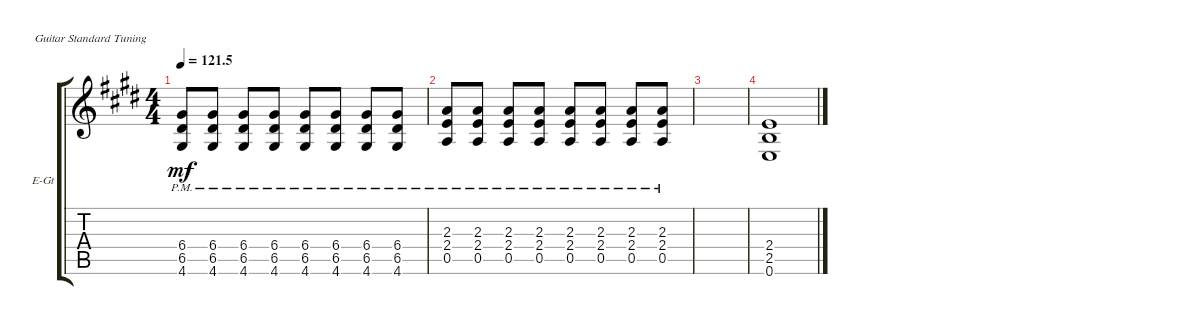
\defaultSystemsLayout 4
\bracketExtendMode groupsimilarinstruments
\firstSystemTrackNameOrientation horizontal
\otherSystemsTrackNameOrientation horizontal
\track ("Electric Guitar" "E-Gt") {instrument electricguitarclean}
\staff {score tabs}
\tuning (E4 B3 G3 D3 A2 E2)
\ts (4 4)
\tempo
121.5
\accidentals auto
\clef g2
\ottava regular
\simile none
\ks e
(6.5{pm} 6.4{pm} 4.6{pm}).8{dy mf} (6.5{pm} 6.4{pm} 4.6{pm}).8 (6.5{pm} 6.4{pm} 4.6{pm}).8 (6.5{pm} 6.4{pm} 4.6{pm}).8 (6.5{pm} 6.4{pm} 4.6{pm}).8 (6.5{pm} 6.4{pm} 4.6{pm}).8 (6.5{pm} 6.4{pm} 4.6{pm}).8 (6.5{pm} 6.4{pm} 4.6{pm}).8 |
(0.5{pm} 2.4{pm} 2.3{pm}).8 (0.5{pm} 2.4{pm} 2.3{pm}).8 (0.5{pm} 2.4{pm} 2.3{pm}).8 (0.5{pm} 2.4{pm} 2.3{pm}).8 (0.5{pm} 2.4{pm} 2.3{pm}).8 (0.5{pm} 2.4{pm} 2.3{pm}).8 (0.5{pm} 2.4{pm} 2.3{pm}).8 (0.5{pm} 2.4{pm} 2.3{pm}).8 |
|
(0.6 2.5 2.4).1
